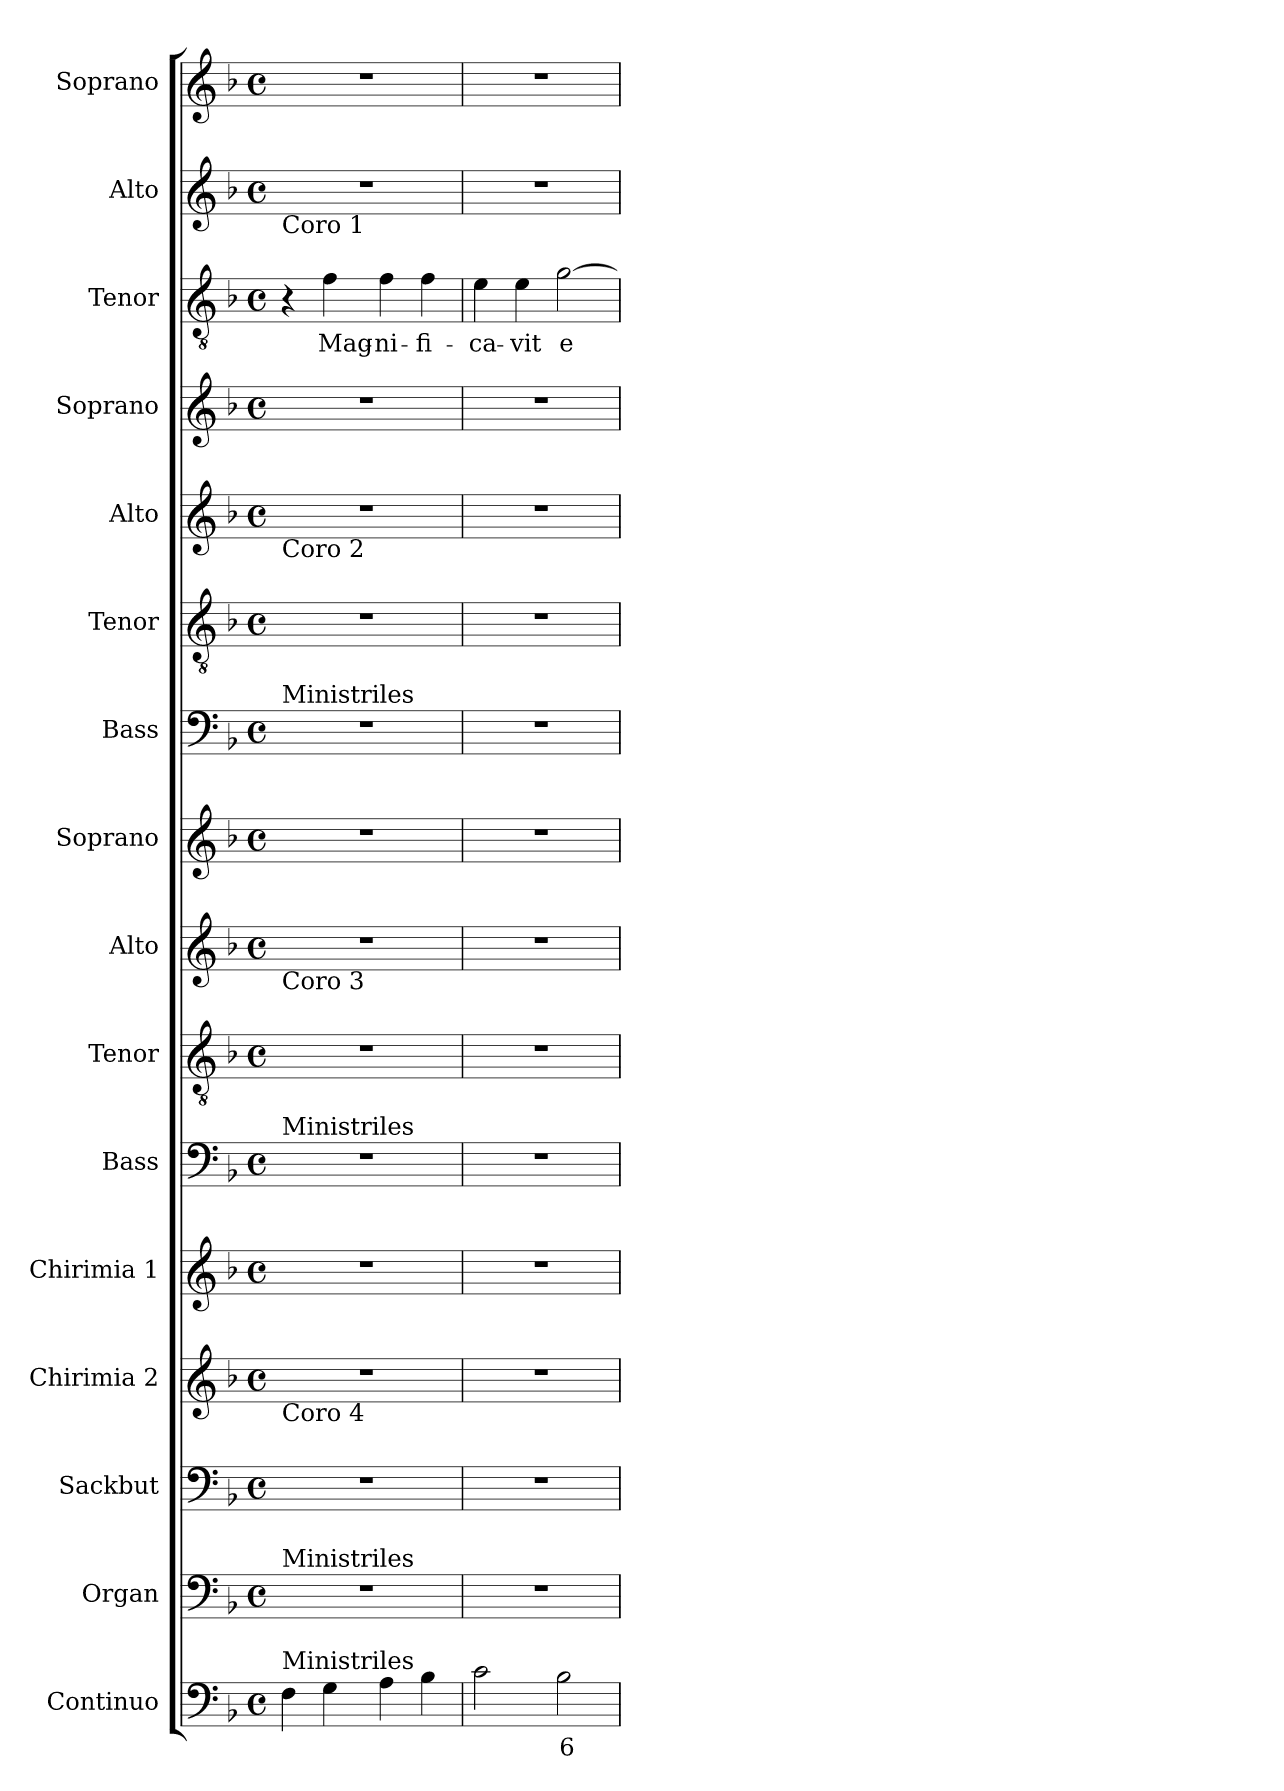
**kern	**text	**kern	**kern	**kern	**kern	**kern	**kern	**kern	**kern	**kern	**kern	**kern	**kern	**kern	**text	**kern	**kern
*part16	*part16	*part15	*part14	*part13	*part12	*part11	*part10	*part9	*part8	*part7	*part6	*part5	*part4	*part3	*part3	*part2	*part1
*staff16	*staff16	*staff15	*staff14	*staff13	*staff12	*staff11	*staff10	*staff9	*staff8	*staff7	*staff6	*staff5	*staff4	*staff3	*staff3	*staff2	*staff1
*I"Continuo	*	*I"Organ	*I"Sackbut	*I"Chirimia 2	*I"Chirimia 1	*I"Bass	*I"Tenor	*I"Alto	*I"Soprano	*I"Bass	*I"Tenor	*I"Alto	*I"Soprano	*I"Tenor	*	*I"Alto	*I"Soprano
*I'Cont.	*	*I'Org.	*I'Sbt.	*I'Chi.	*I'Chi.	*I'B.	*I'T.	*I'A.	*I'S.	*I'B.	*I'T.	*I'A.	*I'S.	*I'T.	*	*I'A.	*I'S.
!!LO:PB:g=z
*clefF4	*	*clefF4	*clefF4	*clefG2	*clefG2	*clefF4	*clefGv2	*clefG2	*clefG2	*clefF4	*clefGv2	*clefG2	*clefG2	*clefGv2	*	*clefG2	*clefG2
*	*	*	*	*	*	*	*ITrd7c12	*	*	*	*ITrd7c12	*	*	*ITrd7c12	*	*	*
*k[b-]	*	*k[b-]	*k[b-]	*k[b-]	*k[b-]	*k[b-]	*k[b-]	*k[b-]	*k[b-]	*k[b-]	*k[b-]	*k[b-]	*k[b-]	*k[b-]	*	*k[b-]	*k[b-]
*F:	*	*F:	*F:	*F:	*F:	*F:	*F:	*F:	*F:	*F:	*F:	*F:	*F:	*F:	*	*F:	*F:
*M4/4	*	*M4/4	*M4/4	*M4/4	*M4/4	*M4/4	*M4/4	*M4/4	*M4/4	*M4/4	*M4/4	*M4/4	*M4/4	*M4/4	*	*M4/4	*M4/4
*met(c)	*	*met(c)	*met(c)	*met(c)	*met(c)	*met(c)	*met(c)	*met(c)	*met(c)	*met(c)	*met(c)	*met(c)	*met(c)	*met(c)	*	*met(c)	*met(c)
=1	=1	=1	=1	=1	=1	=1	=1	=1	=1	=1	=1	=1	=1	=1	=1	=1	=1
!	!	!	!	!	!	!	!	!	!	!	!	!	!	!	!	!LO:TX:b:t=Coro 1	!
!	!	!	!	!	!	!	!	!	!	!	!	!LO:TX:b:t=Coro 2	!	!	!	!	!
!	!	!	!	!	!	!	!	!	!	!LO:TX:a:t=Ministriles	!	!	!	!	!	!	!
!	!	!	!	!	!	!	!	!LO:TX:b:t=Coro 3	!	!	!	!	!	!	!	!	!
!	!	!	!	!	!	!LO:TX:a:t=Ministriles	!	!	!	!	!	!	!	!	!	!	!
!	!	!	!	!LO:TX:b:t=Coro 4	!	!	!	!	!	!	!	!	!	!	!	!	!
!	!	!LO:TX:a:t=Ministriles	!	!	!	!	!	!	!	!	!	!	!	!	!	!	!
!LO:TX:a:t=Ministriles	!	!	!	!	!	!	!	!	!	!	!	!	!	!	!	!	!
4Fi\	.	1r	1r	1r	1r	1r	1r	1r	1r	1r	1r	1r	1r	4r	.	1r	1r
!	!	!	!	!	!	!	!	!	!	!	!	!	!	!	!LO:LY:b:color=#000000	!	!
4Gi\	.	.	.	.	.	.	.	.	.	.	.	.	.	4Fi\	Mag-	.	.
!	!	!	!	!	!	!	!	!	!	!	!	!	!	!	!LO:LY:b:color=#000000	!	!
4Ai\	.	.	.	.	.	.	.	.	.	.	.	.	.	4Fi\	-ni-	.	.
!	!	!	!	!	!	!	!	!	!	!	!	!	!	!	!LO:LY:b:color=#000000	!	!
4B-i\	.	.	.	.	.	.	.	.	.	.	.	.	.	4Fi\	-fi-	.	.
=2	=2	=2	=2	=2	=2	=2	=2	=2	=2	=2	=2	=2	=2	=2	=2	=2	=2
!	!	!	!	!	!	!	!	!	!	!	!	!	!	!	!LO:LY:b:color=#000000	!	!
2ci\	.	1r	1r	1r	1r	1r	1r	1r	1r	1r	1r	1r	1r	4Ei\	-ca-	1r	1r
!	!	!	!	!	!	!	!	!	!	!	!	!	!	!	!LO:LY:b:color=#000000	!	!
.	.	.	.	.	.	.	.	.	.	.	.	.	.	4Ei\	-vit	.	.
!	!LO:LY:b:color=#000000	!	!	!	!	!	!	!	!	!	!	!	!	!	!	!	!
!	!	!	!	!	!	!	!	!	!	!	!	!	!	!	!LO:LY:b:color=#000000	!	!
2B-i\	6	.	.	.	.	.	.	.	.	.	.	.	.	[2Gi\	e-	.	.
=	=	=	=	=	=	=	=	=	=	=	=	=	=	=	=	=	=
*-	*-	*-	*-	*-	*-	*-	*-	*-	*-	*-	*-	*-	*-	*-	*-	*-	*-
